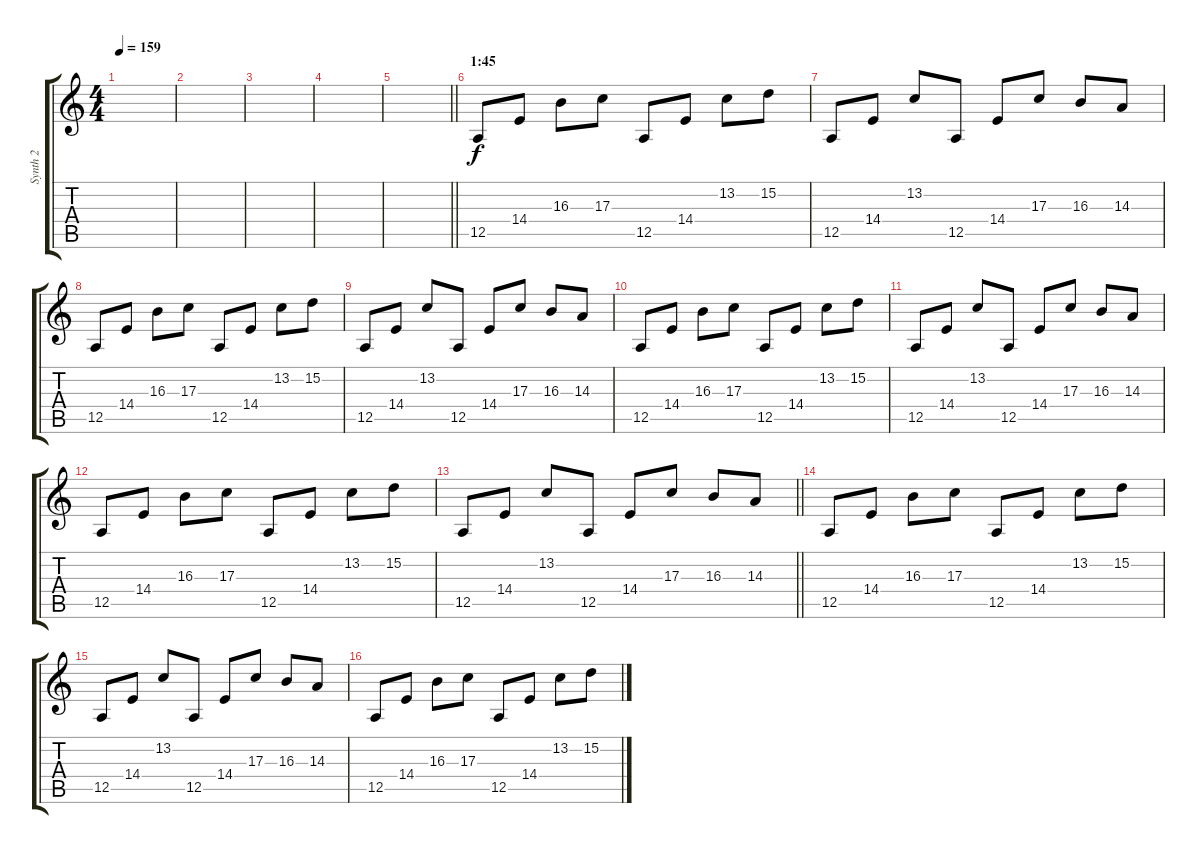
\track ("Synth 2" "Synth 2") {instrument lead1square}
\staff {score tabs}
\tuning (E4 B3 G3 D3 A2 E2) {hide}
\ts (4 4)
\tempo 159
\clef g2
\ks c
|
|
|
|
\barLineRight lightlight
|
\section ("" "1:45")
12.5.8{volume 8 instrument lead1square} 14.4.8 16.3.8 17.3.8 12.5.8 14.4.8 13.2.8 15.2.8 |
12.5.8 14.4.8 13.2.8 12.5.8 14.4.8 17.3.8 16.3.8 14.3.8 |
12.5.8 14.4.8 16.3.8 17.3.8 12.5.8 14.4.8 13.2.8 15.2.8 |
12.5.8 14.4.8 13.2.8 12.5.8 14.4.8 17.3.8 16.3.8 14.3.8 |
12.5.8 14.4.8 16.3.8 17.3.8 12.5.8 14.4.8 13.2.8 15.2.8 |
12.5.8 14.4.8 13.2.8 12.5.8 14.4.8 17.3.8 16.3.8 14.3.8 |
12.5.8 14.4.8 16.3.8 17.3.8 12.5.8 14.4.8 13.2.8 15.2.8 |
\barLineRight lightlight
12.5.8 14.4.8 13.2.8 12.5.8 14.4.8 17.3.8 16.3.8 14.3.8 |
12.5.8 14.4.8 16.3.8 17.3.8 12.5.8 14.4.8 13.2.8 15.2.8 |
12.5.8 14.4.8 13.2.8 12.5.8 14.4.8 17.3.8 16.3.8 14.3.8 |
12.5.8 14.4.8 16.3.8 17.3.8 12.5.8 14.4.8 13.2.8 15.2.8
